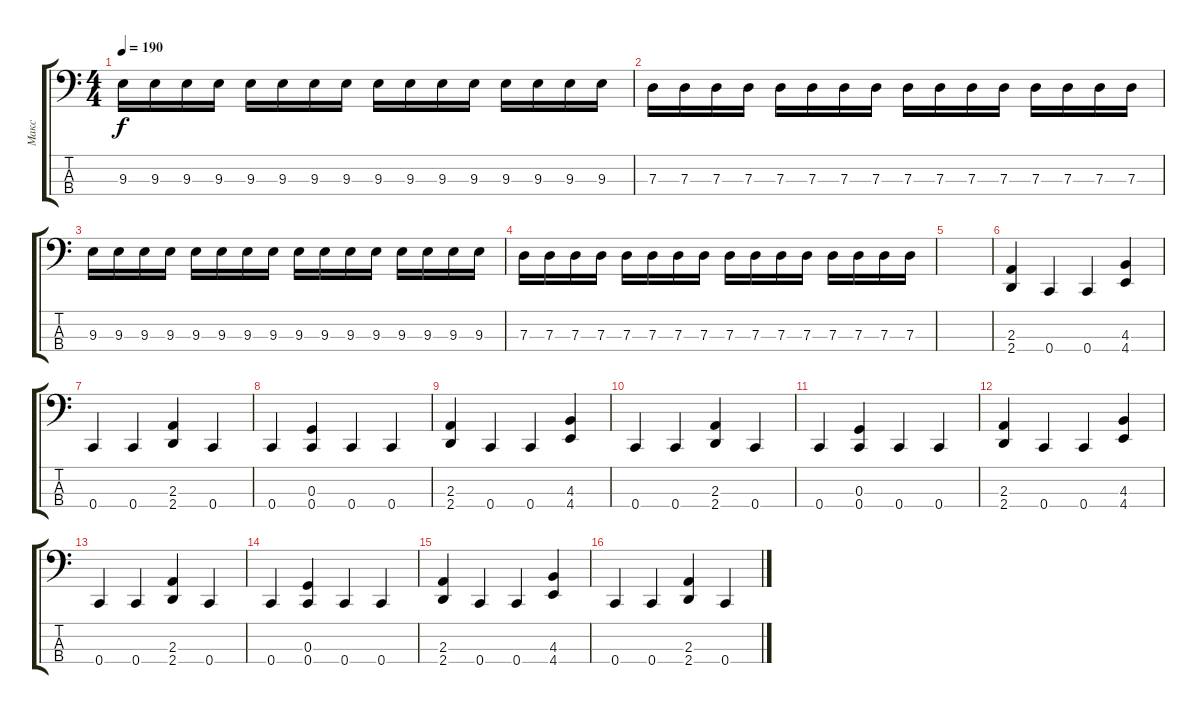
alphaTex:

\track ("Макс" "Макс") {instrument electricbassfinger}
\staff {score tabs}
\tuning (F2 C2 G1 C1) {hide}
\ts (4 4)
\tempo 190
\clef f4
\ks c
9.3.16{dy f} 9.3.16 9.3.16 9.3.16 9.3.16 9.3.16 9.3.16 9.3.16 9.3.16 9.3.16 9.3.16 9.3.16 9.3.16 9.3.16 9.3.16 9.3.16 |
7.3.16 7.3.16 7.3.16 7.3.16 7.3.16 7.3.16 7.3.16 7.3.16 7.3.16 7.3.16 7.3.16 7.3.16 7.3.16 7.3.16 7.3.16 7.3.16 |
9.3.16 9.3.16 9.3.16 9.3.16 9.3.16 9.3.16 9.3.16 9.3.16 9.3.16 9.3.16 9.3.16 9.3.16 9.3.16 9.3.16 9.3.16 9.3.16 |
7.3.16 7.3.16 7.3.16 7.3.16 7.3.16 7.3.16 7.3.16 7.3.16 7.3.16 7.3.16 7.3.16 7.3.16 7.3.16 7.3.16 7.3.16 7.3.16 |
|
(2.3 2.4).4 0.4.4 0.4.4 (4.3 4.4).4 |
0.4.4 0.4.4 (2.3 2.4).4 0.4.4 |
0.4.4 (0.3 0.4).4 0.4.4 0.4.4 |
(2.3 2.4).4 0.4.4 0.4.4 (4.3 4.4).4 |
0.4.4 0.4.4 (2.3 2.4).4 0.4.4 |
0.4.4 (0.3 0.4).4 0.4.4 0.4.4 |
(2.3 2.4).4 0.4.4 0.4.4 (4.3 4.4).4 |
0.4.4 0.4.4 (2.3 2.4).4 0.4.4 |
0.4.4 (0.3 0.4).4 0.4.4 0.4.4 |
(2.3 2.4).4 0.4.4 0.4.4 (4.3 4.4).4 |
0.4.4 0.4.4 (2.3 2.4).4 0.4.4
